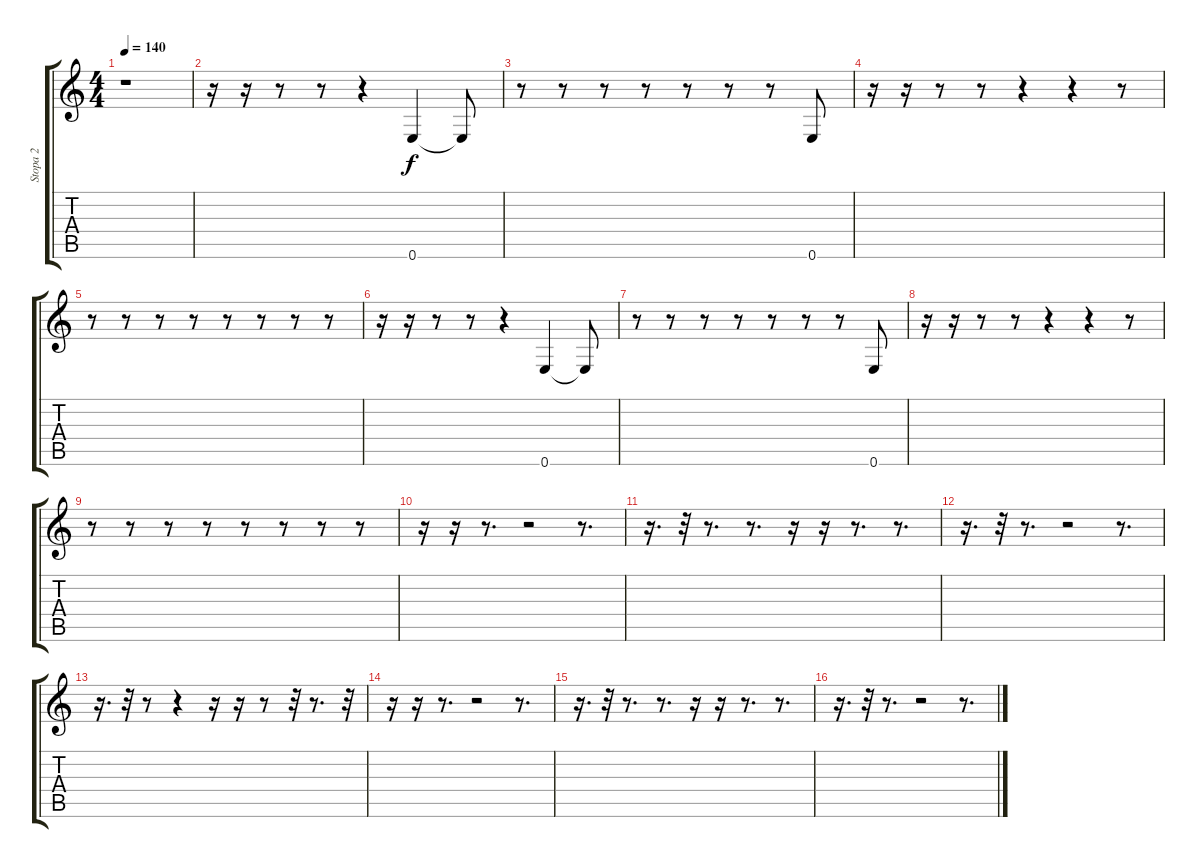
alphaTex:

\track ("Stopa 2" "Stopa 2") {instrument electricbasspick}
\staff {score tabs}
\tuning (E4 B3 G3 D3 A2 E2) {hide}
\ts (4 4)
\tempo 140
\clef g2
\ks c
r.1{dy f instrument electricbasspick} |
r.16 r.16 r.8 r.8 r.4 0.6.4 0.6{t}.8 |
r.8 r.8 r.8 r.8 r.8 r.8 r.8 0.6.8 |
r.16 r.16 r.8 r.8 r.4 r.4 r.8 |
r.8 r.8 r.8 r.8 r.8 r.8 r.8 r.8 |
r.16 r.16 r.8 r.8 r.4 0.6.4 0.6{t}.8 |
r.8 r.8 r.8 r.8 r.8 r.8 r.8 0.6.8 |
r.16 r.16 r.8 r.8 r.4 r.4 r.8 |
r.8 r.8 r.8 r.8 r.8 r.8 r.8 r.8 |
r.16 r.16 r.8{d} r.2 r.8{d} |
r.16{d} r.32 r.8{d} r.8{d} r.16 r.16 r.8{d} r.8{d} |
r.16{d} r.32 r.8{d} r.2 r.8{d} |
r.16{d} r.32 r.8 r.4 r.16 r.16 r.8 r.32 r.8{d} r.32 |
r.16 r.16 r.8{d} r.2 r.8{d} |
r.16{d} r.32 r.8{d} r.8{d} r.16 r.16 r.8{d} r.8{d} |
r.16{d} r.32 r.8{d} r.2 r.8{d}
